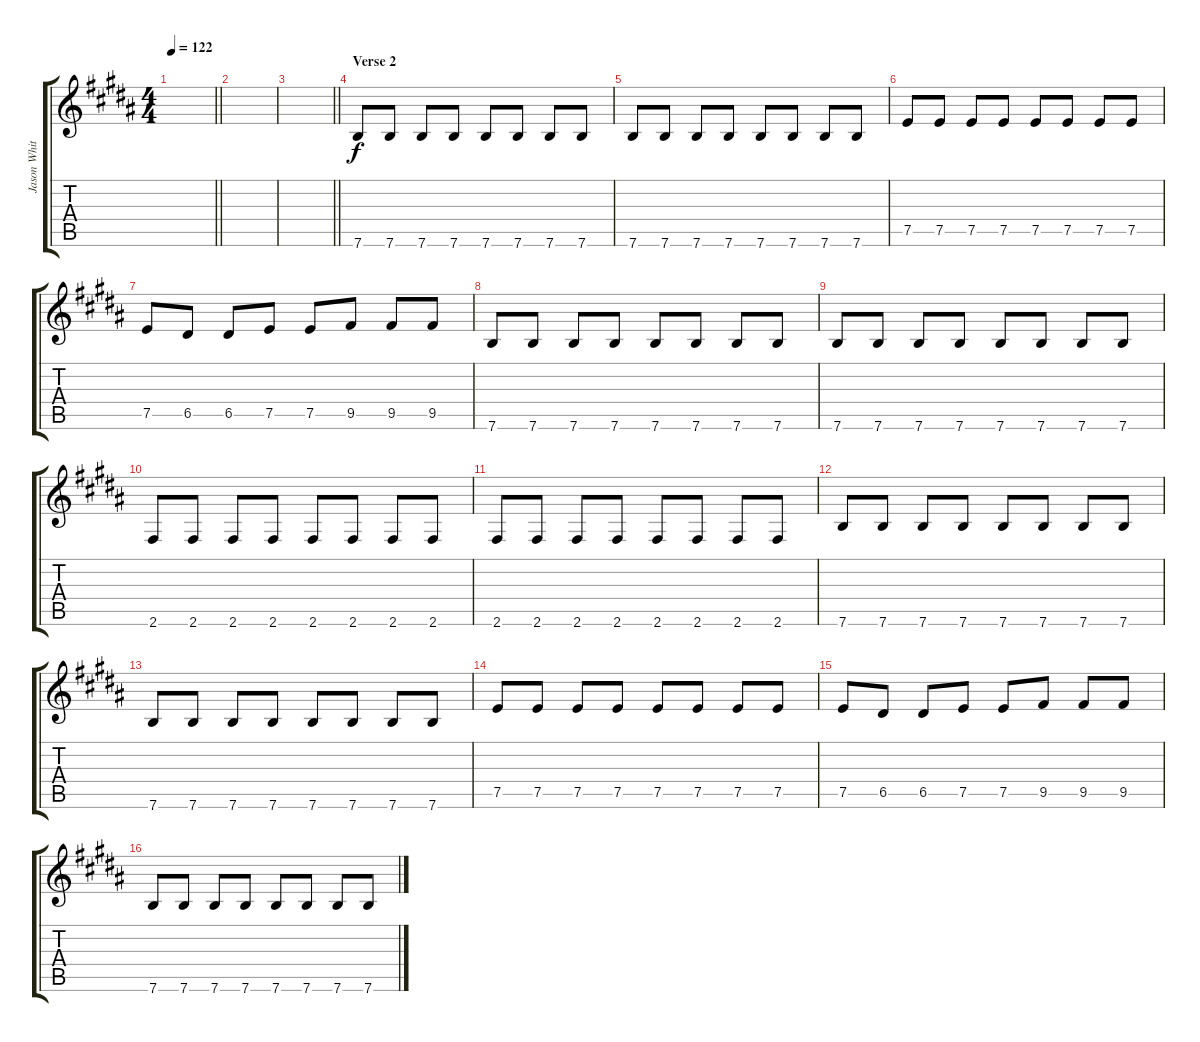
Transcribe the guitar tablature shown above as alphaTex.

\track ("Jason White (Lead Guitar)" "Jason Whit") {instrument distortionguitar}
\staff {score tabs}
\tuning (E4 B3 G3 D3 A2 E2) {hide}
\ts (4 4)
\tempo 122
\clef g2
\barLineRight lightlight
\ks b
|
|
\barLineRight lightlight
|
\section ("" "Verse 2")
7.6.8 7.6.8 7.6.8 7.6.8 7.6.8 7.6.8 7.6.8 7.6.8 |
7.6.8 7.6.8 7.6.8 7.6.8 7.6.8 7.6.8 7.6.8 7.6.8 |
7.5.8 7.5.8 7.5.8 7.5.8 7.5.8 7.5.8 7.5.8 7.5.8 |
7.5.8 6.5.8 6.5.8 7.5.8 7.5.8 9.5.8 9.5.8 9.5.8 |
7.6.8 7.6.8 7.6.8 7.6.8 7.6.8 7.6.8 7.6.8 7.6.8 |
7.6.8 7.6.8 7.6.8 7.6.8 7.6.8 7.6.8 7.6.8 7.6.8 |
2.6.8 2.6.8 2.6.8 2.6.8 2.6.8 2.6.8 2.6.8 2.6.8 |
2.6.8 2.6.8 2.6.8 2.6.8 2.6.8 2.6.8 2.6.8 2.6.8 |
7.6.8 7.6.8 7.6.8 7.6.8 7.6.8 7.6.8 7.6.8 7.6.8 |
7.6.8 7.6.8 7.6.8 7.6.8 7.6.8 7.6.8 7.6.8 7.6.8 |
7.5.8 7.5.8 7.5.8 7.5.8 7.5.8 7.5.8 7.5.8 7.5.8 |
7.5.8 6.5.8 6.5.8 7.5.8 7.5.8 9.5.8 9.5.8 9.5.8 |
7.6.8 7.6.8 7.6.8 7.6.8 7.6.8 7.6.8 7.6.8 7.6.8
